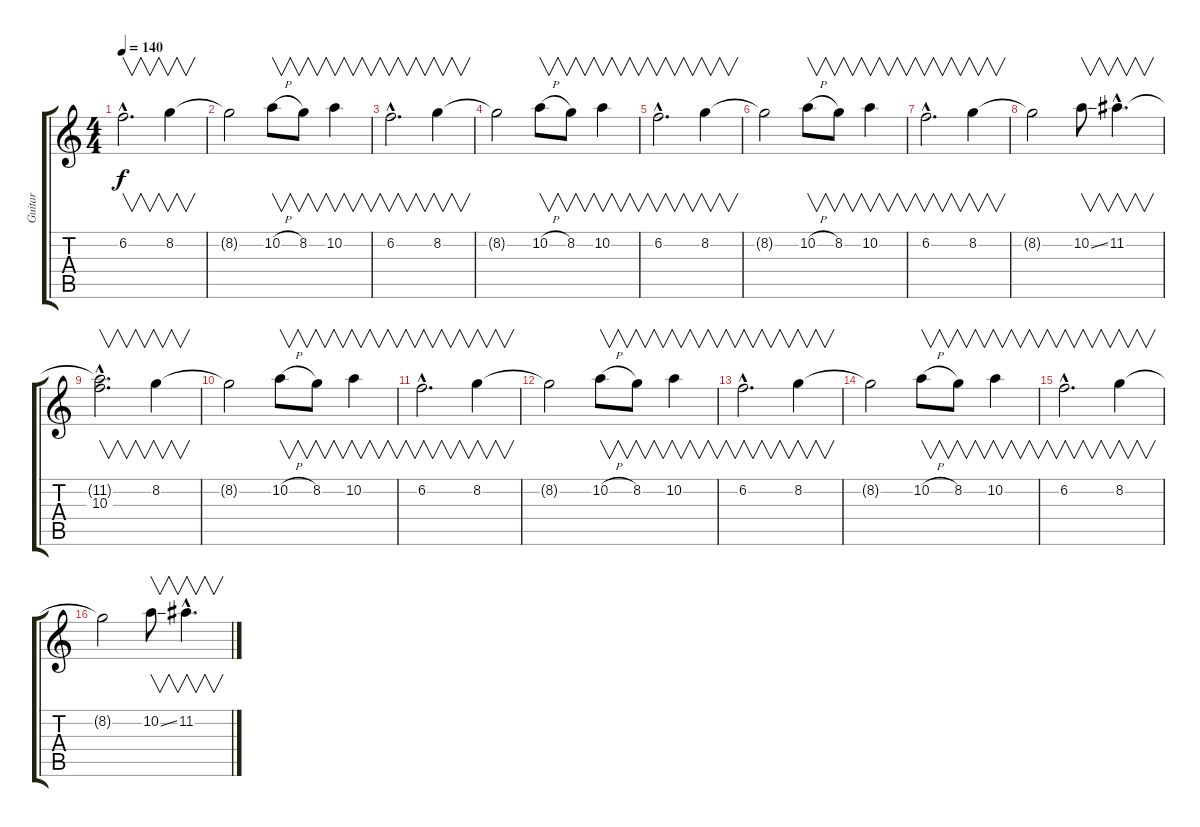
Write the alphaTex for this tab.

\track ("Guitar" "Guitar") {instrument distortionguitar}
\staff {score tabs}
\tuning (E4 B3 G3 D3 A2 E2) {hide}
\ts (4 4)
\tempo 140
\clef g2
\ks c
6.2{hac}.2{v d dy f} 8.2.4{v} |
8.2{t}.2 10.2{h}.8{v} 8.2.8{v} 10.2.4{v} |
6.2{hac}.2{v d} 8.2.4{v} |
8.2{t}.2 10.2{h}.8{v} 8.2.8{v} 10.2.4{v} |
6.2{hac}.2{v d} 8.2.4{v} |
8.2{t}.2 10.2{h}.8{v} 8.2.8{v} 10.2.4{v} |
6.2{hac}.2{v d} 8.2.4{v} |
8.2{t}.2 10.2{ss}.8{v} 11.2{hac}.4{v d} |
(11.2{hac t} 10.3{hac}).2{v d} 8.2.4{v} |
8.2{t}.2 10.2{h}.8{v} 8.2.8{v} 10.2.4{v} |
6.2{hac}.2{v d} 8.2.4{v} |
8.2{t}.2 10.2{h}.8{v} 8.2.8{v} 10.2.4{v} |
6.2{hac}.2{v d} 8.2.4{v} |
8.2{t}.2 10.2{h}.8{v} 8.2.8{v} 10.2.4{v} |
6.2{hac}.2{v d} 8.2.4{v} |
8.2{t}.2 10.2{ss}.8{v} 11.2{hac}.4{v d}
